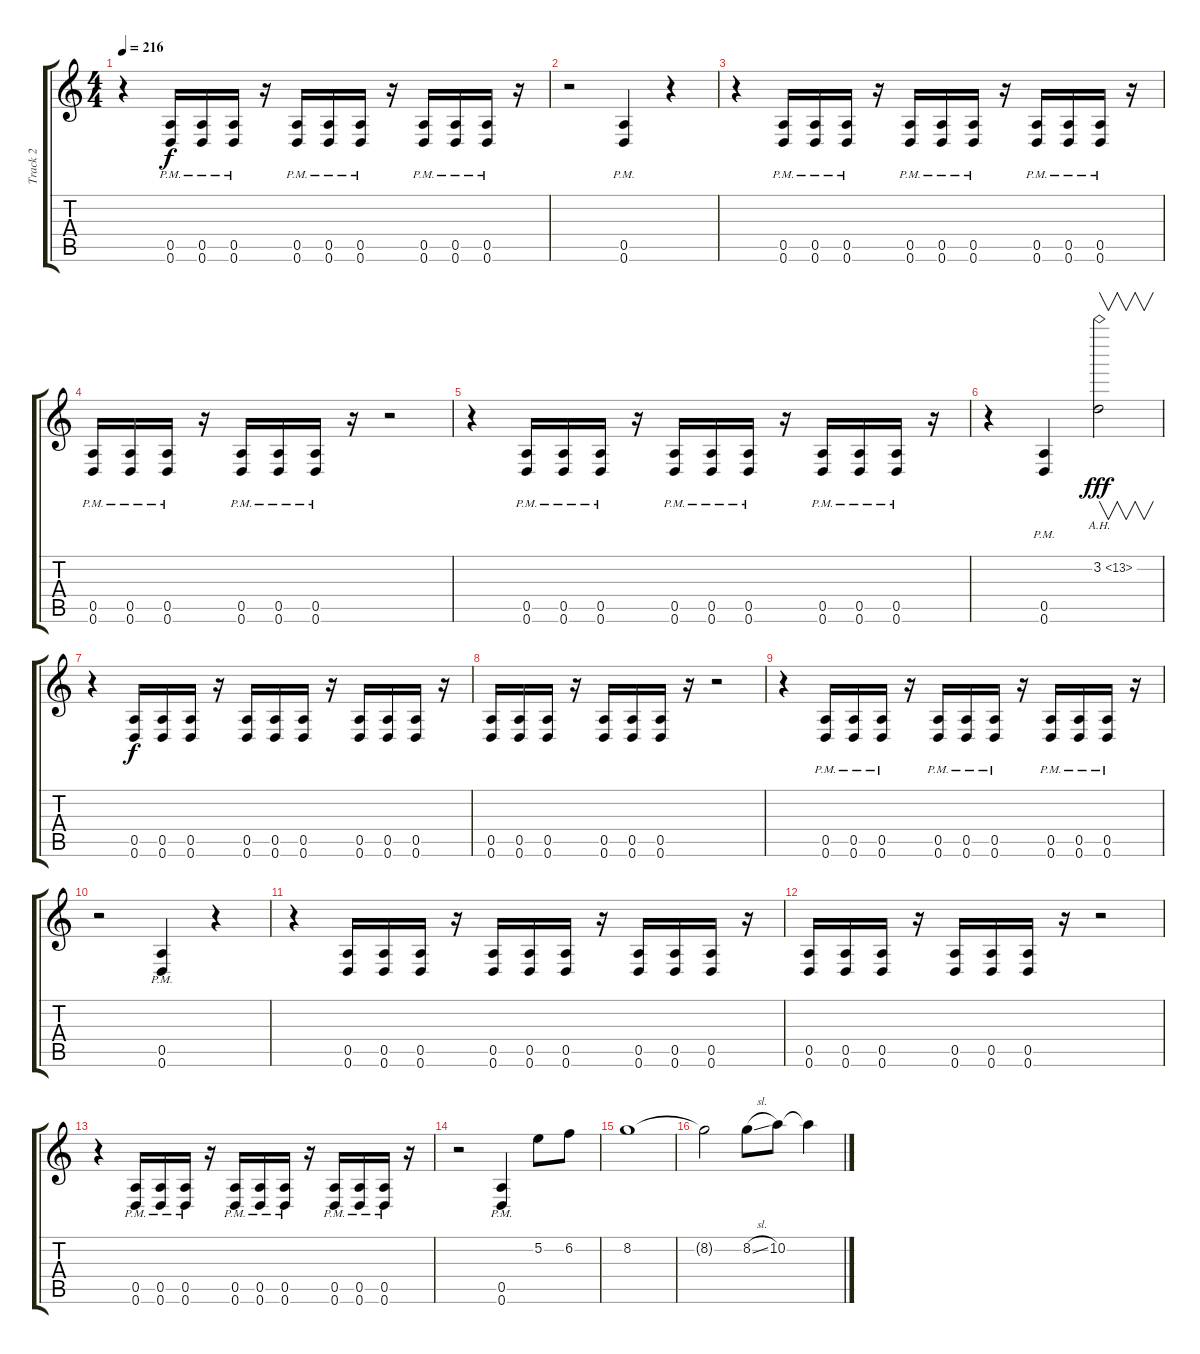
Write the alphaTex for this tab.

\track ("Track 2" "Track 2") {instrument distortionguitar}
\staff {score tabs}
\tuning (E4 B3 G3 D3 A2 D2) {hide}
\ts (4 4)
\tempo 216
\clef g2
\ks c
r.4{dy f} (0.5{pm} 0.6{pm}).16 (0.5{pm} 0.6{pm}).16 (0.5{pm} 0.6{pm}).16 r.16 (0.5{pm} 0.6{pm}).16 (0.5{pm} 0.6{pm}).16 (0.5{pm} 0.6{pm}).16 r.16 (0.5{pm} 0.6{pm}).16 (0.5{pm} 0.6{pm}).16 (0.5{pm} 0.6{pm}).16 r.16 |
r.2 (0.5{pm} 0.6{pm}).4 r.4 |
r.4 (0.5{pm} 0.6{pm}).16 (0.5{pm} 0.6{pm}).16 (0.5{pm} 0.6{pm}).16 r.16 (0.5{pm} 0.6{pm}).16 (0.5{pm} 0.6{pm}).16 (0.5{pm} 0.6{pm}).16 r.16 (0.5{pm} 0.6{pm}).16 (0.5{pm} 0.6{pm}).16 (0.5{pm} 0.6{pm}).16 r.16 |
(0.5{pm} 0.6{pm}).16 (0.5{pm} 0.6{pm}).16 (0.5{pm} 0.6{pm}).16 r.16 (0.5{pm} 0.6{pm}).16 (0.5{pm} 0.6{pm}).16 (0.5{pm} 0.6{pm}).16 r.16 r.2 |
r.4 (0.5{pm} 0.6{pm}).16 (0.5{pm} 0.6{pm}).16 (0.5{pm} 0.6{pm}).16 r.16 (0.5{pm} 0.6{pm}).16 (0.5{pm} 0.6{pm}).16 (0.5{pm} 0.6{pm}).16 r.16 (0.5{pm} 0.6{pm}).16 (0.5{pm} 0.6{pm}).16 (0.5{pm} 0.6{pm}).16 r.16 |
r.4 (0.5{pm} 0.6{pm}).4 3.2{ah 10}.2{v dy fff} |
r.4 (0.5 0.6).16{dy f} (0.5 0.6).16 (0.5 0.6).16 r.16 (0.5 0.6).16 (0.5 0.6).16 (0.5 0.6).16 r.16 (0.5 0.6).16 (0.5 0.6).16 (0.5 0.6).16 r.16 |
(0.5 0.6).16 (0.5 0.6).16 (0.5 0.6).16 r.16 (0.5 0.6).16 (0.5 0.6).16 (0.5 0.6).16 r.16 r.2 |
r.4 (0.5{pm} 0.6{pm}).16 (0.5{pm} 0.6{pm}).16 (0.5{pm} 0.6{pm}).16 r.16 (0.5{pm} 0.6{pm}).16 (0.5{pm} 0.6{pm}).16 (0.5{pm} 0.6{pm}).16 r.16 (0.5{pm} 0.6{pm}).16 (0.5{pm} 0.6{pm}).16 (0.5{pm} 0.6{pm}).16 r.16 |
r.2 (0.5{pm} 0.6{pm}).4 r.4 |
r.4 (0.5 0.6).16 (0.5 0.6).16 (0.5 0.6).16 r.16 (0.5 0.6).16 (0.5 0.6).16 (0.5 0.6).16 r.16 (0.5 0.6).16 (0.5 0.6).16 (0.5 0.6).16 r.16 |
(0.5 0.6).16 (0.5 0.6).16 (0.5 0.6).16 r.16 (0.5 0.6).16 (0.5 0.6).16 (0.5 0.6).16 r.16 r.2 |
r.4 (0.5{pm} 0.6{pm}).16 (0.5{pm} 0.6{pm}).16 (0.5{pm} 0.6{pm}).16 r.16 (0.5{pm} 0.6{pm}).16 (0.5{pm} 0.6{pm}).16 (0.5{pm} 0.6{pm}).16 r.16 (0.5{pm} 0.6{pm}).16 (0.5{pm} 0.6{pm}).16 (0.5{pm} 0.6{pm}).16 r.16 |
r.2 (0.5{pm} 0.6{pm}).4 5.2.8{balance 8} 6.2.8 |
8.2.1 |
8.2{t}.2 8.2{sl}.8 10.2.8 10.2{t}.4
